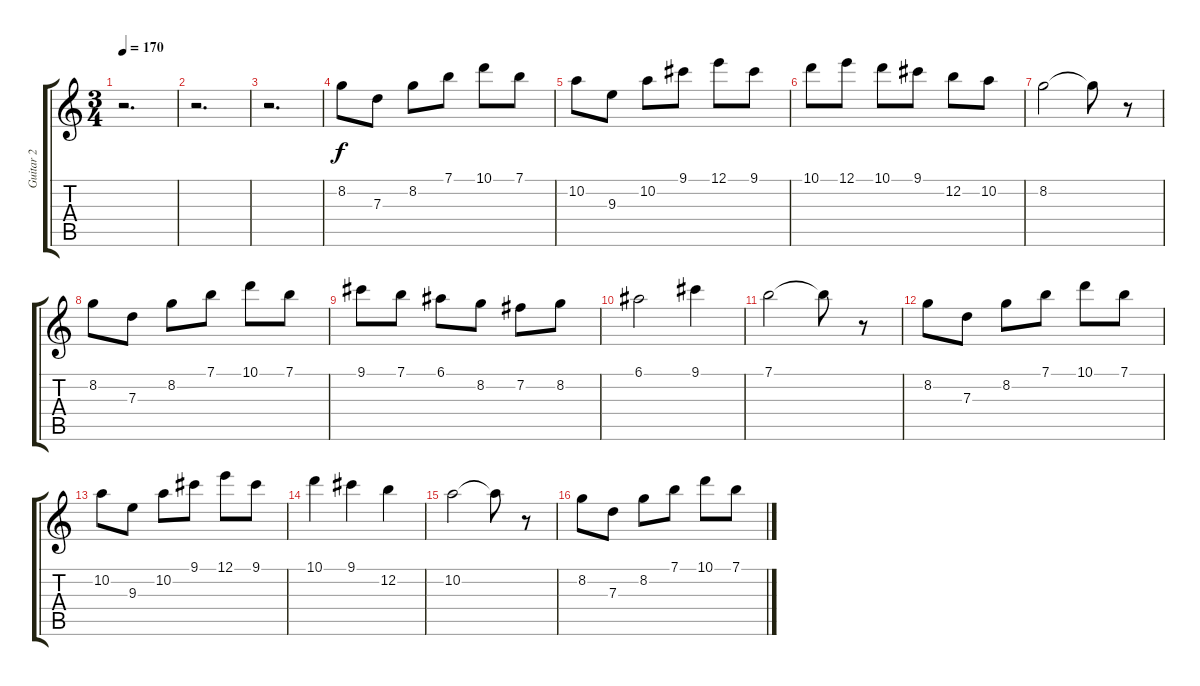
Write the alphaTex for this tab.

\track ("Guitar 2" "Guitar 2") {instrument overdrivenguitar}
\staff {score tabs}
\tuning (E4 B3 G3 D3 A2 E2) {hide}
\ts (3 4)
\tempo 170
\clef g2
\ks c
r.2{d dy f} |
r.2{d} |
r.2{d} |
8.2.8 7.3.8 8.2.8 7.1.8 10.1.8 7.1.8 |
10.2.8 9.3.8 10.2.8 9.1.8 12.1.8 9.1.8 |
10.1.8 12.1.8 10.1.8 9.1.8 12.2.8 10.2.8 |
8.2.2 8.2{t}.8 r.8 |
8.2.8 7.3.8 8.2.8 7.1.8 10.1.8 7.1.8 |
9.1.8 7.1.8 6.1.8 8.2.8 7.2.8 8.2.8 |
6.1.2 9.1.4 |
7.1.2 7.1{t}.8 r.8 |
8.2.8 7.3.8 8.2.8 7.1.8 10.1.8 7.1.8 |
10.2.8 9.3.8 10.2.8 9.1.8 12.1.8 9.1.8 |
10.1.4 9.1.4 12.2.4 |
10.2.2 10.2{t}.8 r.8 |
8.2.8 7.3.8 8.2.8 7.1.8 10.1.8 7.1.8
